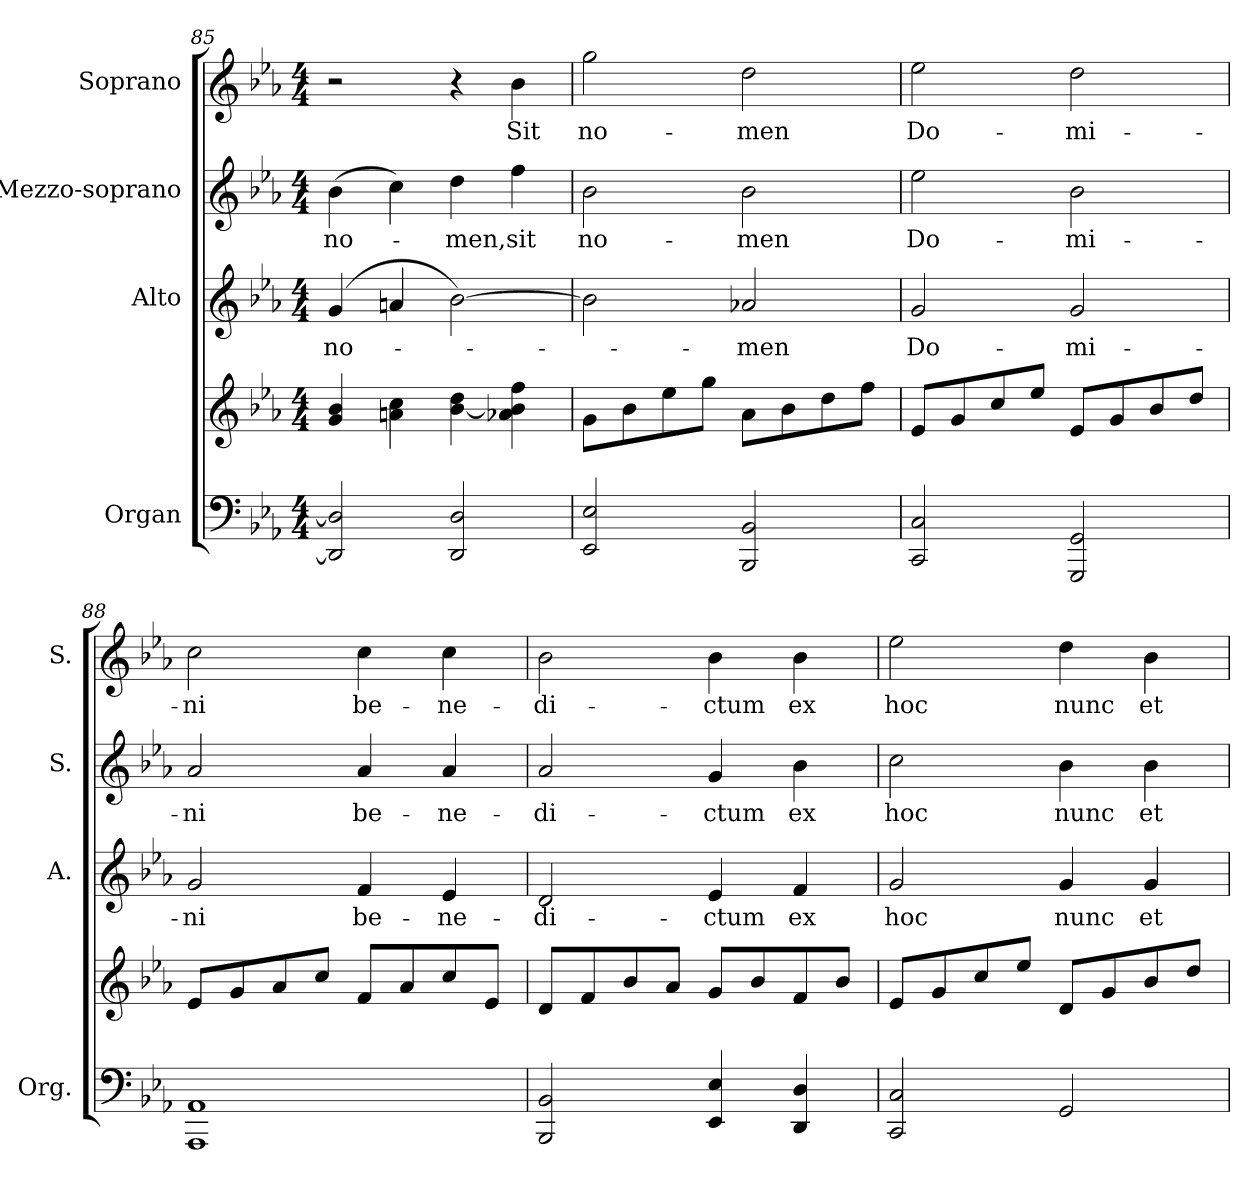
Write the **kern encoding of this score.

**kern	**kern	**kern	**text	**kern	**text	**kern	**text
*part4	*part4	*part3	*part3	*part2	*part2	*part1	*part1
*staff5	*staff4	*staff3	*staff3	*staff2	*staff2	*staff1	*staff1
*I"Organ	*	*I"Alto	*	*I"Mezzo-soprano	*	*I"Soprano	*
*I'Org.	*	*I'A.	*	*I'S.	*	*I'S.	*
*clefF4	*clefG2	*clefG2	*	*clefG2	*	*clefG2	*
*k[b-e-a-]	*k[b-e-a-]	*k[b-e-a-]	*	*k[b-e-a-]	*	*k[b-e-a-]	*
*E-:	*E-:	*E-:	*	*E-:	*	*E-:	*
*M4/4	*M4/4	*M4/4	*	*M4/4	*	*M4/4	*
=85	=85	=85	=85	=85	=85	=85	=85
!	!	!	!LO:LY:b:color=#000000	!	!	!	!
!	!	!	!	!	!LO:LY:b:color=#000000	!	!
2DDi/] 2Di]	4gi/ 4b-i	(4gi/	no-	(4b-i\	no-	2r	.
.	4ani\ 4cci	4ani/	.	4cci\)	.	.	.
!	!	!	!	!	!LO:LY:b:color=#000000	!	!
2DDi/ 2Di	[4b-i\ 4ddi	[2b-i\)	.	4ddi\	-men,	4r	.
!	!	!	!	!	!LO:LY:b:color=#000000	!	!
!	!	!	!	!	!	!	!LO:LY:b:color=#000000
.	4a-Xi\ 4b-i] 4ffi	.	.	4ffi\	sit	4b-i\	Sit
=86	=86	=86	=86	=86	=86	=86	=86
!	!	!	!	!	!LO:LY:b:color=#000000	!	!
!	!	!	!	!	!	!	!LO:LY:b:color=#000000
2EE-i/ 2E-i	8gi\L	2b-i\]	.	2b-i\	no-	2ggi\	no-
.	8b-i\	.	.	.	.	.	.
.	8ee-i\	.	.	.	.	.	.
.	8ggi\J	.	.	.	.	.	.
!	!	!	!LO:LY:b:color=#000000	!	!	!	!
!	!	!	!	!	!LO:LY:b:color=#000000	!	!
!	!	!	!	!	!	!	!LO:LY:b:color=#000000
2BBB-i/ 2BB-i	8a-i\L	2a-Xi/	-men	2b-i\	-men	2ddi\	-men
.	8b-i\	.	.	.	.	.	.
.	8ddi\	.	.	.	.	.	.
.	8ffi\J	.	.	.	.	.	.
=87	=87	=87	=87	=87	=87	=87	=87
!	!	!	!LO:LY:b:color=#000000	!	!	!	!
!	!	!	!	!	!LO:LY:b:color=#000000	!	!
!	!	!	!	!	!	!	!LO:LY:b:color=#000000
2CCi/ 2Ci	8e-i/L	2gi/	Do-	2ee-i\	Do-	2ee-i\	Do-
.	8gi/	.	.	.	.	.	.
.	8cci/	.	.	.	.	.	.
.	8ee-i/J	.	.	.	.	.	.
!	!	!	!LO:LY:b:color=#000000	!	!	!	!
!	!	!	!	!	!LO:LY:b:color=#000000	!	!
!	!	!	!	!	!	!	!LO:LY:b:color=#000000
2GGGi/ 2GGi	8e-i/L	2gi/	-mi-	2b-i\	-mi-	2ddi\	-mi-
.	8gi/	.	.	.	.	.	.
.	8b-i/	.	.	.	.	.	.
.	8ddi/J	.	.	.	.	.	.
=88	=88	=88	=88	=88	=88	=88	=88
!	!	!	!LO:LY:b:color=#000000	!	!	!	!
!	!	!	!	!	!LO:LY:b:color=#000000	!	!
!	!	!	!	!	!	!	!LO:LY:b:color=#000000
1AAA-i 1AA-i	8e-i/L	2gi/	-ni	2a-i/	-ni	2cci\	-ni
.	8gi/	.	.	.	.	.	.
.	8a-i/	.	.	.	.	.	.
.	8cci/J	.	.	.	.	.	.
!	!	!	!LO:LY:b:color=#000000	!	!	!	!
!	!	!	!	!	!LO:LY:b:color=#000000	!	!
!	!	!	!	!	!	!	!LO:LY:b:color=#000000
.	8fi/L	4fi/	be-	4a-i/	be-	4cci\	be-
.	8a-i/	.	.	.	.	.	.
!	!	!	!LO:LY:b:color=#000000	!	!	!	!
!	!	!	!	!	!LO:LY:b:color=#000000	!	!
!	!	!	!	!	!	!	!LO:LY:b:color=#000000
.	8cci/	4e-i/	-ne-	4a-i/	-ne-	4cci\	-ne-
.	8e-i/J	.	.	.	.	.	.
!!LO:LB:g=z
=89	=89	=89	=89	=89	=89	=89	=89
!	!	!	!LO:LY:b:color=#000000	!	!	!	!
!	!	!	!	!	!LO:LY:b:color=#000000	!	!
!	!	!	!	!	!	!	!LO:LY:b:color=#000000
2BBB-i/ 2BB-i	8di/L	2di/	-di-	2a-i/	-di-	2b-i\	-di-
.	8fi/	.	.	.	.	.	.
.	8b-i/	.	.	.	.	.	.
.	8a-i/J	.	.	.	.	.	.
!	!	!	!LO:LY:b:color=#000000	!	!	!	!
!	!	!	!	!	!LO:LY:b:color=#000000	!	!
!	!	!	!	!	!	!	!LO:LY:b:color=#000000
4EE-i/ 4E-i	8gi/L	4e-i/	-ctum	4gi/	-ctum	4b-i\	-ctum
.	8b-i/	.	.	.	.	.	.
!	!	!	!LO:LY:b:color=#000000	!	!	!	!
!	!	!	!	!	!LO:LY:b:color=#000000	!	!
!	!	!	!	!	!	!	!LO:LY:b:color=#000000
4DDi/ 4Di	8fi/	4fi/	ex	4b-i\	ex	4b-i\	ex
.	8b-i/J	.	.	.	.	.	.
=90	=90	=90	=90	=90	=90	=90	=90
!	!	!	!LO:LY:b:color=#000000	!	!	!	!
!	!	!	!	!	!LO:LY:b:color=#000000	!	!
!	!	!	!	!	!	!	!LO:LY:b:color=#000000
2CCi/ 2Ci	8e-i/L	2gi/	hoc	2cci\	hoc	2ee-i\	hoc
.	8gi/	.	.	.	.	.	.
.	8cci/	.	.	.	.	.	.
.	8ee-i/J	.	.	.	.	.	.
!	!	!	!LO:LY:b:color=#000000	!	!	!	!
!	!	!	!	!	!LO:LY:b:color=#000000	!	!
!	!	!	!	!	!	!	!LO:LY:b:color=#000000
2GGi/	8di/L	4gi/	nunc	4b-i\	nunc	4ddi\	nunc
.	8gi/	.	.	.	.	.	.
!	!	!	!LO:LY:b:color=#000000	!	!	!	!
!	!	!	!	!	!LO:LY:b:color=#000000	!	!
!	!	!	!	!	!	!	!LO:LY:b:color=#000000
.	8b-i/	4gi/	et	4b-i\	et	4b-i\	et
.	8ddi/J	.	.	.	.	.	.
=	=	=	=	=	=	=	=
*-	*-	*-	*-	*-	*-	*-	*-
